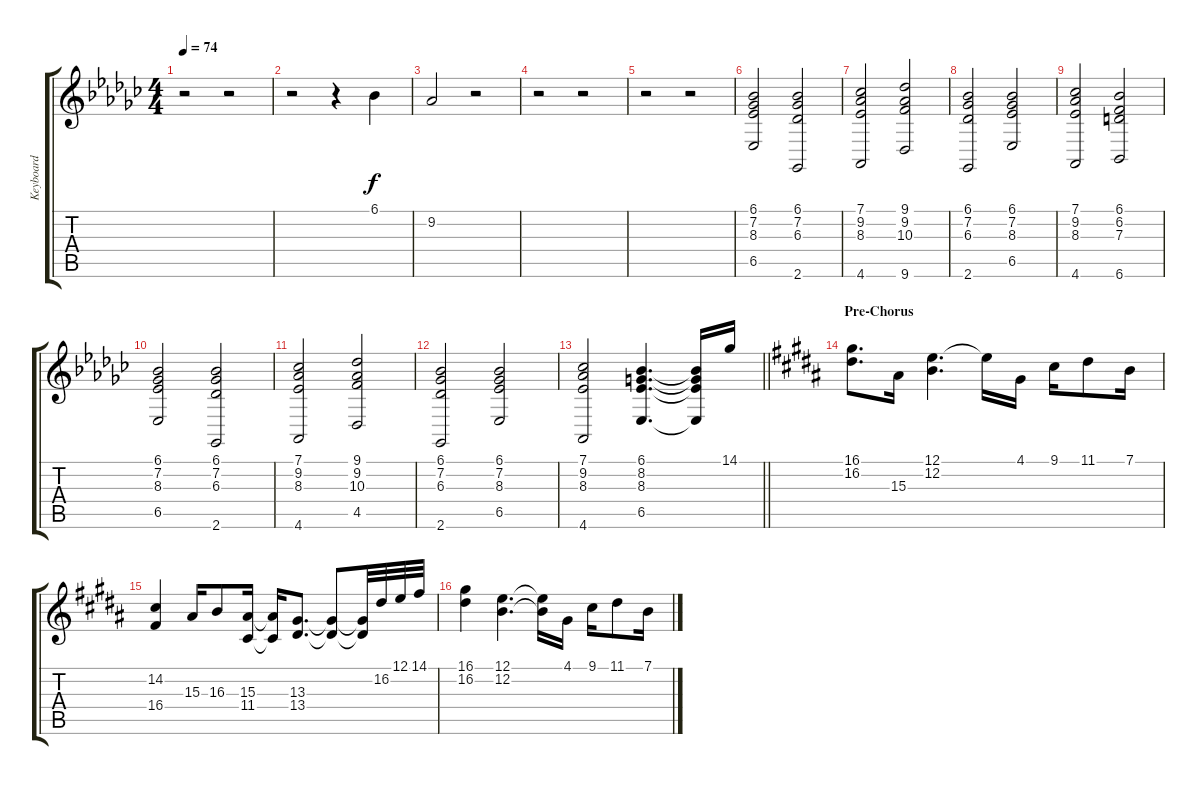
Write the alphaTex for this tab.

\track ("Keyboard" "Keyboard") {instrument stringensemble1}
\staff {score tabs}
\tuning (E4 B3 G3 D3 A2 E2) {hide}
\ts (4 4)
\tempo 74
\clef g2
\ks ebminor
r.2{dy f} r.2 |
r.2 r.4 6.1.4 |
9.2.2 r.2 |
r.2 r.2 |
r.2 r.2 |
(6.1 7.2 8.3 6.5).2{instrument stringensemble1} (6.1 7.2 6.3 2.6).2 |
(7.1 9.2 8.3 4.6).2 (9.1 9.2 10.3 9.6).2 |
(6.1 7.2 6.3 2.6).2 (6.1 7.2 8.3 6.5).2 |
(7.1 9.2 8.3 4.6).2 (6.1 6.2 7.3 6.6).2 |
(6.1 7.2 8.3 6.5).2 (6.1 7.2 6.3 2.6).2 |
(7.1 9.2 8.3 4.6).2 (9.1 9.2 10.3 4.5).2 |
(6.1 7.2 6.3 2.6).2 (6.1 7.2 8.3 6.5).2 |
\barLineRight lightlight
(7.1 9.2 8.3 4.6).2 (6.1 8.2 8.3 6.5).4{d} (6.1{t} 8.2{t} 8.3{t} 6.5{t}).16 14.1.16 |
\section ("" "Pre-Chorus")
\ks g#minor
(16.1 16.2).8{d} 15.3.16 (12.1 12.2).4{d} 12.1{t}.16 4.1.16 9.1.16 11.1.8 7.1.16 |
(14.2 16.4).4 15.3.16 16.3.8 (15.3 11.4).16 (15.3{t} 11.4{t}).16 (13.3 13.4).8{d} (13.3{t} 13.4{t}).8 (13.3{t} 13.4{t}).32 16.2.32 12.1.32 14.1.32 |
(16.1 16.2).4 (12.1 12.2).4{d} (12.1{t} 12.2{t}).16 4.1.16 9.1.16 11.1.8 7.1.16
